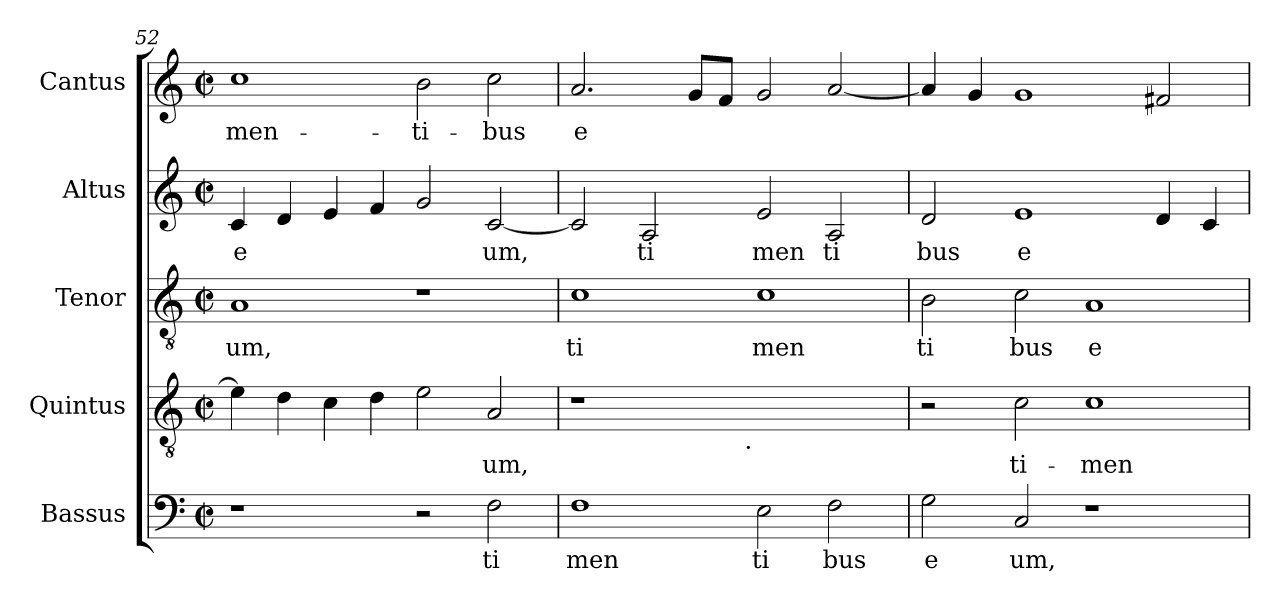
**kern	**text	**kern	**text	**kern	**text	**kern	**text	**kern	**text
*part5	*part5	*part4	*part4	*part3	*part3	*part2	*part2	*part1	*part1
*staff5	*staff5	*staff4	*staff4	*staff3	*staff3	*staff2	*staff2	*staff1	*staff1
*I"Bassus	*	*I"Quintus	*	*I"Tenor	*	*I"Altus	*	*I"Cantus	*
*clefF4	*	*clefGv2	*	*clefGv2	*	*clefG2	*	*clefG2	*
*k[]	*	*k[]	*	*k[]	*	*k[]	*	*k[]	*
*C:	*	*C:	*	*C:	*	*C:	*	*C:	*
*M2/2	*	*M2/2	*	*M2/2	*	*M2/2	*	*M2/2	*
*met(c|)	*	*met(c|)	*	*met(c|)	*	*met(c|)	*	*met(c|)	*
=52	=52	=52	=52	=52	=52	=52	=52	=52	=52
!	!	!	!LO:LY:b:cj	!	!LO:LY:b:cj	!	!LO:LY:b:cj	!	!LO:LY:b:cj
1r	.	4e\]	--	1A	um,	4c/	e	1cc	-men-
!	!	!	!LO:LY:b:cj	!	!	!	!LO:LY:b:cj	!	!
.	.	4d\	--	.	.	4d/	.	.	.
!	!	!	!LO:LY:b:cj	!	!	!	!LO:LY:b:cj	!	!
.	.	4c\	--	.	.	4e/	.	.	.
!	!	!	!LO:LY:b:cj	!	!	!	!LO:LY:b:cj	!	!
.	.	4d\	--	.	.	4f/	.	.	.
!	!	!	!LO:LY:b:cj	!	!	!	!LO:LY:b:cj	!	!LO:LY:b:cj
2r	.	2e\	--	1r	.	2g/	.	2b\	-ti-
!	!LO:LY:b:cj	!	!LO:LY:b:cj	!	!	!	!LO:LY:b:cj	!	!LO:LY:b:cj
2F\	ti	2A/	-um,	.	.	[<2c/	um,	2cc\	-bus
=53	=53	=53	=53	=53	=53	=53	=53	=53	=53
!	!LO:LY:b:cj	!	!	!	!LO:LY:b:cj	!	!LO:LY:b:cj	!	!LO:LY:b:cj
*	*	*^	*	*	*	*	*	*	*
1F	men	1r	2ryy	.	1c	ti	2c/]	.	2.a/	e-
!	!	!	!	!	!	!	!	!LO:LY:b:cj	!	!
.	.	.	4...ryy	.	.	.	2A/	ti	.	.
!	!	!	!	!	!	!	!	!	!	!LO:LY:b:cj
.	.	.	.	.	.	.	.	.	8g/L	--
!	!	!	!	!	!	!	!	!	!	!LO:LY:b:cj
.	.	.	.	.	.	.	.	.	8f/J	--
!	!	!	!LO:TX:b:t=.	!	!	!	!	!	!	!
.	.	.	1ryy	.	.	.	.	.	.	.
!	!LO:LY:b:cj	!	!	!	!	!LO:LY:b:cj	!	!LO:LY:b:cj	!	!LO:LY:b:cj
2E\	ti	1ryy	.	.	1c	men	2e/	men	2g/	--
!	!LO:LY:b:cj	!	!	!	!	!	!	!LO:LY:b:cj	!	!LO:LY:b:cj
2F\	bus	.	.	.	.	.	2A/	ti	[<2a/	--
.	.	.	32ryy	.	.	.	.	.	.	.
=54	=54	=54	=54	=54	=54	=54	=54	=54	=54	=54
!	!LO:LY:b:cj	!	!	!	!	!LO:LY:b:cj	!	!LO:LY:b:cj	!	!LO:LY:b:cj
*	*	*v	*v	*	*	*	*	*	*	*
2G\	e	2r	.	2B\	ti	2d/	bus	4a/]	--
!	!	!	!	!	!	!	!	!	!LO:LY:b:cj
.	.	.	.	.	.	.	.	4g/	--
!	!LO:LY:b:cj	!	!LO:LY:b:cj	!	!LO:LY:b:cj	!	!LO:LY:b:cj	!	!LO:LY:b:cj
2C/	um,	2c\	ti-	2c\	bus	1e	e	1g	--
!	!	!	!LO:LY:b:cj	!	!LO:LY:b:cj	!	!	!	!
1r	.	1c	-men-	1A	e	.	.	.	.
!	!	!	!	!	!	!	!LO:LY:b:cj	!	!LO:LY:b:cj
.	.	.	.	.	.	4d/	.	2f#/	--
!	!	!	!	!	!	!	!LO:LY:b:cj	!	!
.	.	.	.	.	.	4c/	.	.	.
=	=	=	=	=	=	=	=	=	=
*-	*-	*-	*-	*-	*-	*-	*-	*-	*-
